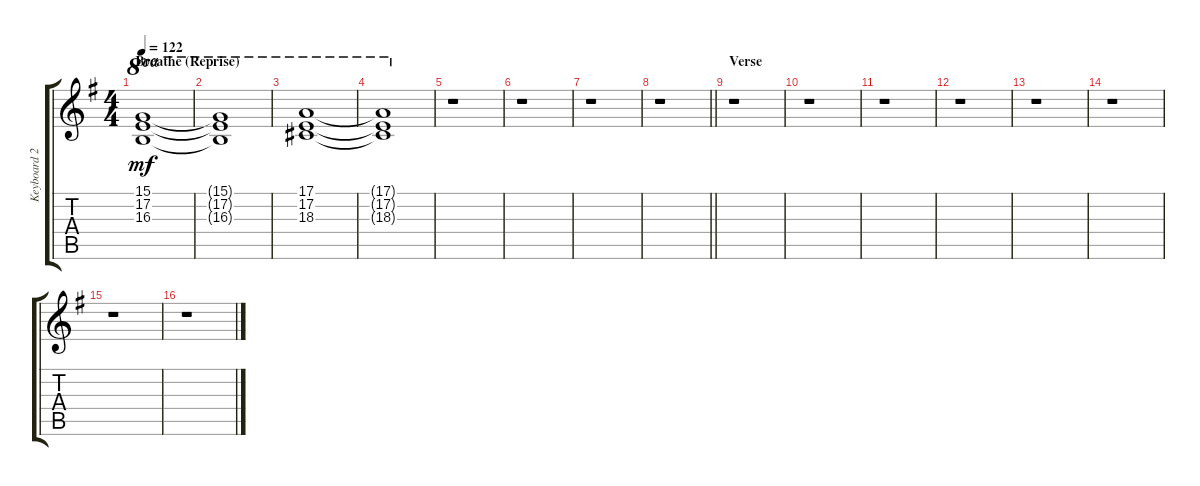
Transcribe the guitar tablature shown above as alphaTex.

\track ("Keyboard 2" "Keyboard 2") {instrument pad2warm}
\staff {score tabs}
\tuning (E4 B3 G3 D3 A2 E2) {hide}
\ts (4 4)
\section ("" "Breathe (Reprise)")
\tempo 122
\clef g2
\ks eminor
(15.1 17.2 16.3).1{ot 8va dy mf} |
(15.1{t} 17.2{t} 16.3{t}).1{ot 8va} |
(17.1 17.2 18.3).1{ot 8va} |
(17.1{t} 17.2{t} 18.3{t}).1{ot 8va} |
r.1 |
r.1 |
r.1 |
\barLineRight lightlight
r.1 |
\section ("" "Verse")
r.1 |
r.1 |
r.1 |
r.1 |
r.1 |
r.1 |
r.1 |
r.1
